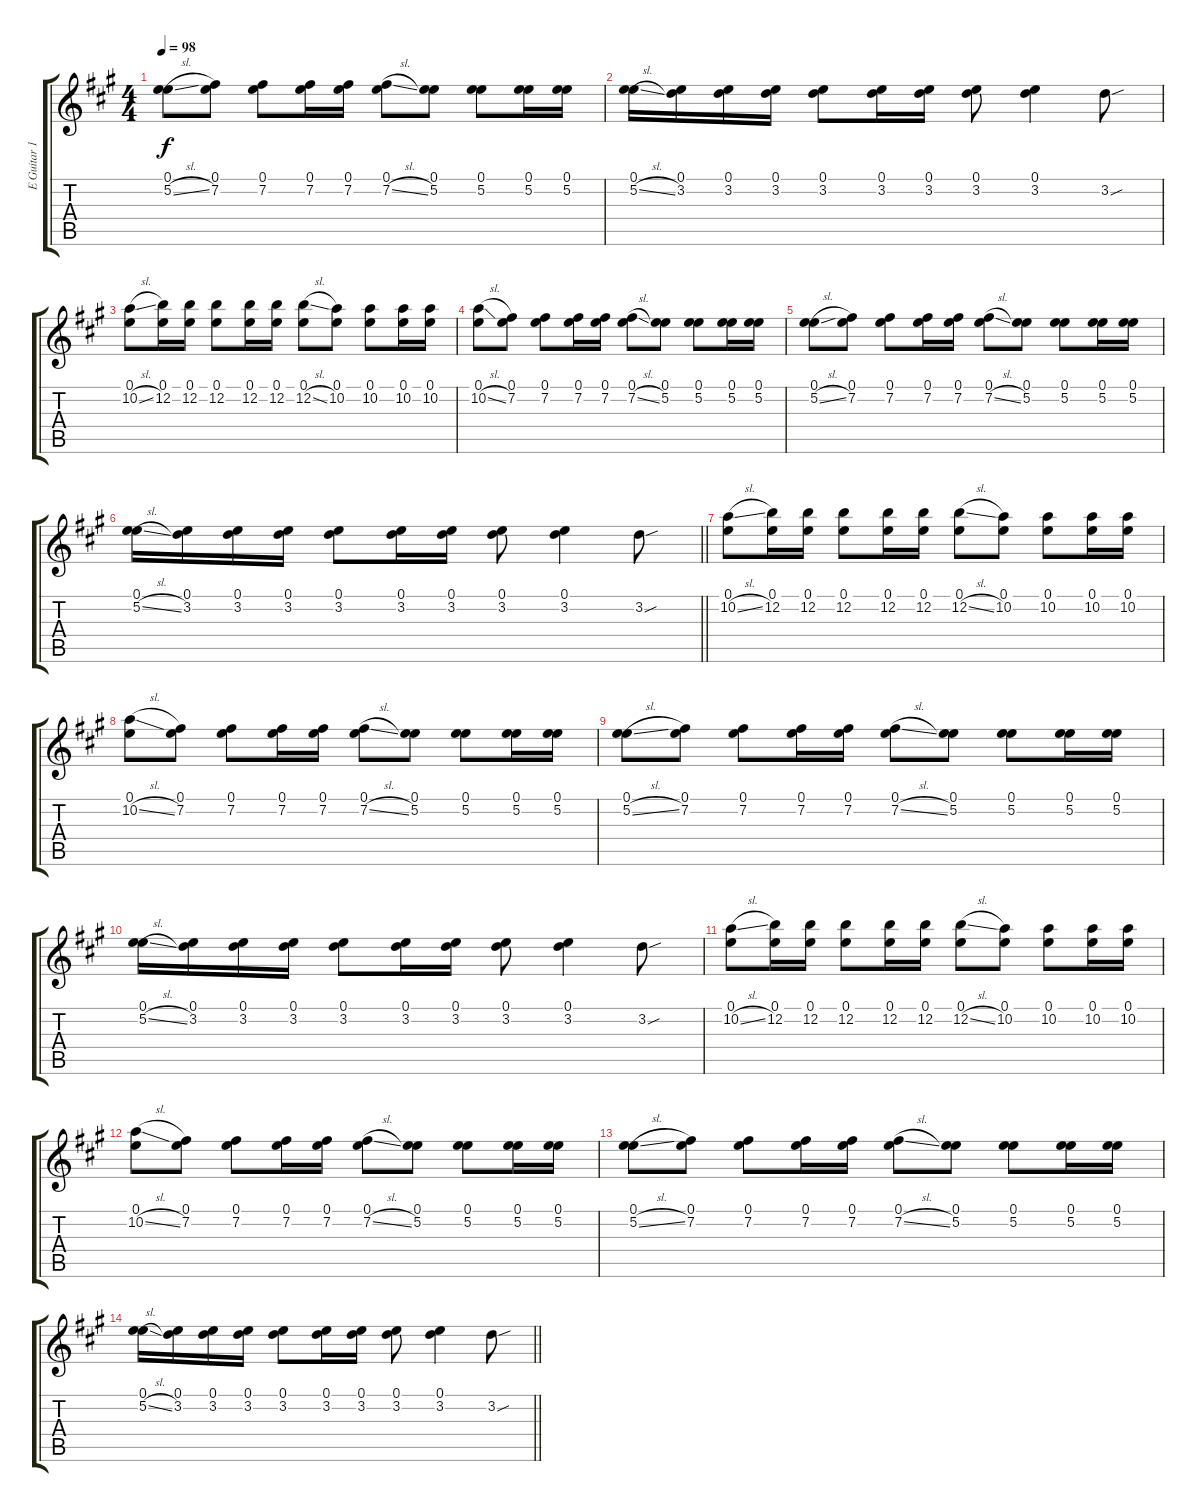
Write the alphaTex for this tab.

\track ("E Guitar 1" "E Guitar 1") {instrument overdrivenguitar}
\staff {score tabs}
\tuning (E4 B3 G3 D3 A2 E2) {hide}
\ts (4 4)
\tempo 98
\clef g2
\ks a
(0.1 5.2{sl}).8{dy f} (0.1 7.2).8 (0.1 7.2).8 (0.1 7.2).16 (0.1 7.2).16 (0.1 7.2{sl}).8 (0.1 5.2).8 (0.1 5.2).8 (0.1 5.2).16 (0.1 5.2).16 |
(0.1 5.2{sl}).16 (0.1 3.2).16 (0.1 3.2).16 (0.1 3.2).16 (0.1 3.2).8 (0.1 3.2).16 (0.1 3.2).16 (0.1 3.2).8 (0.1 3.2).4 3.2{sou}.8 |
(0.1 10.2{sl}).8 (0.1 12.2).16 (0.1 12.2).16 (0.1 12.2).8 (0.1 12.2).16 (0.1 12.2).16 (0.1 12.2{sl}).8 (0.1 10.2).8 (0.1 10.2).8 (0.1 10.2).16 (0.1 10.2).16 |
(0.1 10.2{sl}).8 (0.1 7.2).8 (0.1 7.2).8 (0.1 7.2).16 (0.1 7.2).16 (0.1 7.2{sl}).8 (0.1 5.2).8 (0.1 5.2).8 (0.1 5.2).16 (0.1 5.2).16 |
(0.1 5.2{sl}).8 (0.1 7.2).8 (0.1 7.2).8 (0.1 7.2).16 (0.1 7.2).16 (0.1 7.2{sl}).8 (0.1 5.2).8 (0.1 5.2).8 (0.1 5.2).16 (0.1 5.2).16 |
\barLineRight lightlight
(0.1 5.2{sl}).16 (0.1 3.2).16 (0.1 3.2).16 (0.1 3.2).16 (0.1 3.2).8 (0.1 3.2).16 (0.1 3.2).16 (0.1 3.2).8 (0.1 3.2).4 3.2{sou}.8 |
(0.1 10.2{sl}).8 (0.1 12.2).16 (0.1 12.2).16 (0.1 12.2).8 (0.1 12.2).16 (0.1 12.2).16 (0.1 12.2{sl}).8 (0.1 10.2).8 (0.1 10.2).8 (0.1 10.2).16 (0.1 10.2).16 |
(0.1 10.2{sl}).8 (0.1 7.2).8 (0.1 7.2).8 (0.1 7.2).16 (0.1 7.2).16 (0.1 7.2{sl}).8 (0.1 5.2).8 (0.1 5.2).8 (0.1 5.2).16 (0.1 5.2).16 |
(0.1 5.2{sl}).8 (0.1 7.2).8 (0.1 7.2).8 (0.1 7.2).16 (0.1 7.2).16 (0.1 7.2{sl}).8 (0.1 5.2).8 (0.1 5.2).8 (0.1 5.2).16 (0.1 5.2).16 |
(0.1 5.2{sl}).16 (0.1 3.2).16 (0.1 3.2).16 (0.1 3.2).16 (0.1 3.2).8 (0.1 3.2).16 (0.1 3.2).16 (0.1 3.2).8 (0.1 3.2).4 3.2{sou}.8 |
(0.1 10.2{sl}).8 (0.1 12.2).16 (0.1 12.2).16 (0.1 12.2).8 (0.1 12.2).16 (0.1 12.2).16 (0.1 12.2{sl}).8 (0.1 10.2).8 (0.1 10.2).8 (0.1 10.2).16 (0.1 10.2).16 |
(0.1 10.2{sl}).8 (0.1 7.2).8 (0.1 7.2).8 (0.1 7.2).16 (0.1 7.2).16 (0.1 7.2{sl}).8 (0.1 5.2).8 (0.1 5.2).8 (0.1 5.2).16 (0.1 5.2).16 |
(0.1 5.2{sl}).8 (0.1 7.2).8 (0.1 7.2).8 (0.1 7.2).16 (0.1 7.2).16 (0.1 7.2{sl}).8 (0.1 5.2).8 (0.1 5.2).8 (0.1 5.2).16 (0.1 5.2).16 |
\barLineRight lightlight
(0.1 5.2{sl}).16 (0.1 3.2).16 (0.1 3.2).16 (0.1 3.2).16 (0.1 3.2).8 (0.1 3.2).16 (0.1 3.2).16 (0.1 3.2).8 (0.1 3.2).4 3.2{sou}.8
